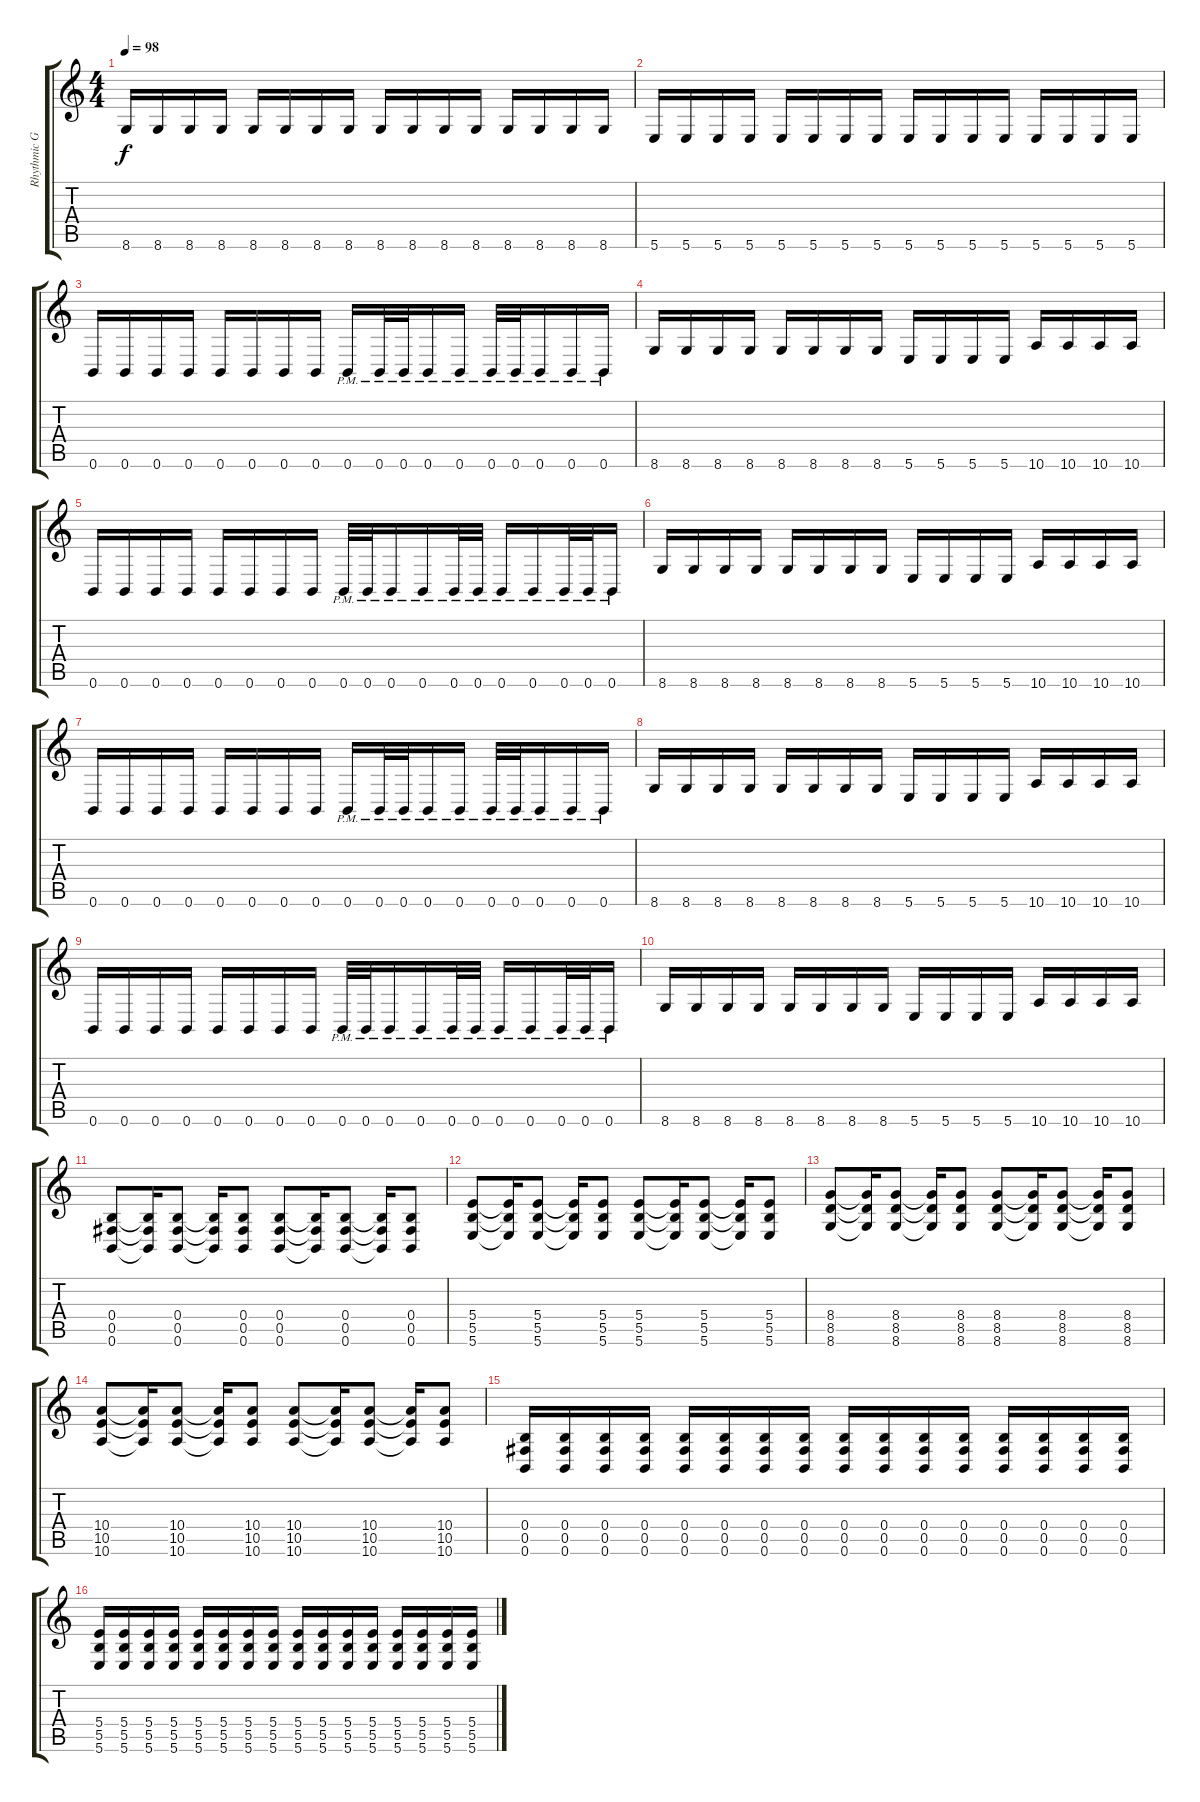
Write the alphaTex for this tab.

\track ("Rhythmic Guitar" "Rhythmic G") {instrument distortionguitar}
\staff {score tabs}
\tuning (Db4 Ab3 E3 B2 Gb2 B1) {hide}
\ts (4 4)
\tempo 98
\clef g2
\ks c
8.6.16{dy f} 8.6.16 8.6.16 8.6.16 8.6.16 8.6.16 8.6.16 8.6.16 8.6.16 8.6.16 8.6.16 8.6.16 8.6.16 8.6.16 8.6.16 8.6.16 |
5.6.16 5.6.16 5.6.16 5.6.16 5.6.16 5.6.16 5.6.16 5.6.16 5.6.16 5.6.16 5.6.16 5.6.16 5.6.16 5.6.16 5.6.16 5.6.16 |
0.6.16 0.6.16 0.6.16 0.6.16 0.6.16 0.6.16 0.6.16 0.6.16 0.6{pm}.16 0.6{pm}.32 0.6{pm}.32 0.6{pm}.16 0.6{pm}.16 0.6{pm}.32 0.6{pm}.32 0.6{pm}.16 0.6{pm}.16 0.6{pm}.16 |
8.6.16 8.6.16 8.6.16 8.6.16 8.6.16 8.6.16 8.6.16 8.6.16 5.6.16 5.6.16 5.6.16 5.6.16 10.6.16 10.6.16 10.6.16 10.6.16 |
0.6.16 0.6.16 0.6.16 0.6.16 0.6.16 0.6.16 0.6.16 0.6.16 0.6{pm}.32 0.6{pm}.32 0.6{pm}.16 0.6{pm}.16 0.6{pm}.32 0.6{pm}.32 0.6{pm}.16 0.6{pm}.16 0.6{pm}.32 0.6{pm}.32 0.6{pm}.16 |
8.6.16 8.6.16 8.6.16 8.6.16 8.6.16 8.6.16 8.6.16 8.6.16 5.6.16 5.6.16 5.6.16 5.6.16 10.6.16 10.6.16 10.6.16 10.6.16 |
0.6.16 0.6.16 0.6.16 0.6.16 0.6.16 0.6.16 0.6.16 0.6.16 0.6{pm}.16 0.6{pm}.32 0.6{pm}.32 0.6{pm}.16 0.6{pm}.16 0.6{pm}.32 0.6{pm}.32 0.6{pm}.16 0.6{pm}.16 0.6{pm}.16 |
8.6.16 8.6.16 8.6.16 8.6.16 8.6.16 8.6.16 8.6.16 8.6.16 5.6.16 5.6.16 5.6.16 5.6.16 10.6.16 10.6.16 10.6.16 10.6.16 |
0.6.16 0.6.16 0.6.16 0.6.16 0.6.16 0.6.16 0.6.16 0.6.16 0.6{pm}.32 0.6{pm}.32 0.6{pm}.16 0.6{pm}.16 0.6{pm}.32 0.6{pm}.32 0.6{pm}.16 0.6{pm}.16 0.6{pm}.32 0.6{pm}.32 0.6{pm}.16 |
8.6.16 8.6.16 8.6.16 8.6.16 8.6.16 8.6.16 8.6.16 8.6.16 5.6.16 5.6.16 5.6.16 5.6.16 10.6.16 10.6.16 10.6.16 10.6.16 |
(0.4 0.5 0.6).8 (0.4{t} 0.5{t} 0.6{t}).16 (0.4 0.5 0.6).8 (0.4{t} 0.5{t} 0.6{t}).16 (0.4 0.5 0.6).8 (0.4 0.5 0.6).8 (0.4{t} 0.5{t} 0.6{t}).16 (0.4 0.5 0.6).8 (0.4{t} 0.5{t} 0.6{t}).16 (0.4 0.5 0.6).8 |
(5.4 5.5 5.6).8 (5.4{t} 5.5{t} 5.6{t}).16 (5.4 5.5 5.6).8 (5.4{t} 5.5{t} 5.6{t}).16 (5.4 5.5 5.6).8 (5.4 5.5 5.6).8 (5.4{t} 5.5{t} 5.6{t}).16 (5.4 5.5 5.6).8 (5.4{t} 5.5{t} 5.6{t}).16 (5.4 5.5 5.6).8 |
(8.4 8.5 8.6).8 (8.4{t} 8.5{t} 8.6{t}).16 (8.4 8.5 8.6).8 (8.4{t} 8.5{t} 8.6{t}).16 (8.4 8.5 8.6).8 (8.4 8.5 8.6).8 (8.4{t} 8.5{t} 8.6{t}).16 (8.4 8.5 8.6).8 (8.4{t} 8.5{t} 8.6{t}).16 (8.4 8.5 8.6).8 |
(10.4 10.5 10.6).8 (10.4{t} 10.5{t} 10.6{t}).16 (10.4 10.5 10.6).8 (10.4{t} 10.5{t} 10.6{t}).16 (10.4 10.5 10.6).8 (10.4 10.5 10.6).8 (10.4{t} 10.5{t} 10.6{t}).16 (10.4 10.5 10.6).8 (10.4{t} 10.5{t} 10.6{t}).16 (10.4 10.5 10.6).8 |
(0.4 0.5 0.6).16 (0.4 0.5 0.6).16 (0.4 0.5 0.6).16 (0.4 0.5 0.6).16 (0.4 0.5 0.6).16 (0.4 0.5 0.6).16 (0.4 0.5 0.6).16 (0.4 0.5 0.6).16 (0.4 0.5 0.6).16 (0.4 0.5 0.6).16 (0.4 0.5 0.6).16 (0.4 0.5 0.6).16 (0.4 0.5 0.6).16 (0.4 0.5 0.6).16 (0.4 0.5 0.6).16 (0.4 0.5 0.6).16 |
(5.4 5.5 5.6).16 (5.4 5.5 5.6).16 (5.4 5.5 5.6).16 (5.4 5.5 5.6).16 (5.4 5.5 5.6).16 (5.4 5.5 5.6).16 (5.4 5.5 5.6).16 (5.4 5.5 5.6).16 (5.4 5.5 5.6).16 (5.4 5.5 5.6).16 (5.4 5.5 5.6).16 (5.4 5.5 5.6).16 (5.4 5.5 5.6).16 (5.4 5.5 5.6).16 (5.4 5.5 5.6).16 (5.4 5.5 5.6).16
